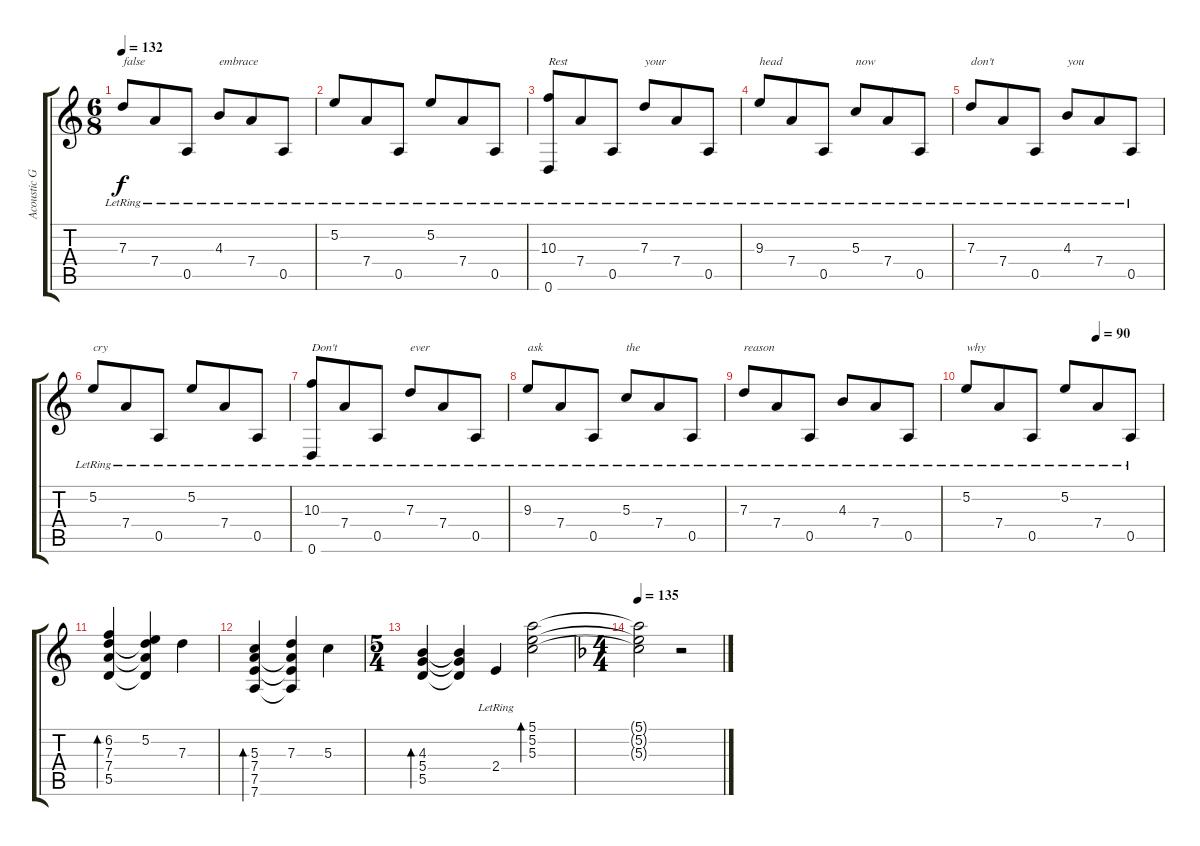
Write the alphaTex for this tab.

\track ("Acoustic Guitar" "Acoustic G") {instrument acousticguitarnylon}
\staff {score tabs}
\tuning (E4 B3 G3 D3 A2 D2) {hide}
\ts (6 8)
\tempo 132
\clef g2
\ks aminor
7.3{lr}.8{txt "false" dy f} 7.4{lr}.8 0.5{lr}.8 4.3{lr}.8{txt "embrace"} 7.4{lr}.8 0.5{lr}.8 |
5.2{lr}.8 7.4{lr}.8 0.5{lr}.8 5.2{lr}.8 7.4{lr}.8 0.5{lr}.8 |
(10.3{lr} 0.6{lr}).8{txt "Rest"} 7.4{lr}.8 0.5{lr}.8 7.3{lr}.8{txt "your"} 7.4{lr}.8 0.5{lr}.8 |
9.3{lr}.8{txt "head"} 7.4{lr}.8 0.5{lr}.8 5.3{lr}.8{txt "now"} 7.4{lr}.8 0.5{lr}.8 |
7.3{lr}.8{txt "don't"} 7.4{lr}.8 0.5{lr}.8 4.3{lr}.8{txt "you"} 7.4{lr}.8 0.5{lr}.8 |
5.2{lr}.8{txt "cry"} 7.4{lr}.8 0.5{lr}.8 5.2{lr}.8 7.4{lr}.8 0.5{lr}.8 |
(10.3{lr} 0.6{lr}).8{txt "Don't"} 7.4{lr}.8 0.5{lr}.8 7.3{lr}.8{txt "ever"} 7.4{lr}.8 0.5{lr}.8 |
9.3{lr}.8{txt "ask"} 7.4{lr}.8 0.5{lr}.8 5.3{lr}.8{txt "the"} 7.4{lr}.8 0.5{lr}.8 |
7.3{lr}.8{txt "reason"} 7.4{lr}.8 0.5{lr}.8 4.3{lr}.8 7.4{lr}.8 0.5{lr}.8 |
\tempo (90 0.6666666666666666)
5.2{lr}.8{txt "why"} 7.4{lr}.8 0.5{lr}.8 5.2{lr}.8 7.4{lr}.8 0.5{lr}.8 |
(6.2 7.3 7.4 5.5).4{bd 120} (5.2 7.3{t} 7.4{t} 5.5{t}).4 7.3.4 |
(5.3 7.4 7.5 7.6).4{bd 120} (7.3 7.4{t} 7.5{t} 7.6{t}).4 5.3.4 |
\ts (5 4)
(4.3 5.4 5.5).4{bd 120} (4.3{t} 5.4{t} 5.5{t}).4 2.4{lr}.4 (5.1 5.2 5.3).2{bd 240} |
\ts (4 4)
\tempo 135
\ks dminor
(5.1{t} 5.2{t} 5.3{t}).2 r.2
